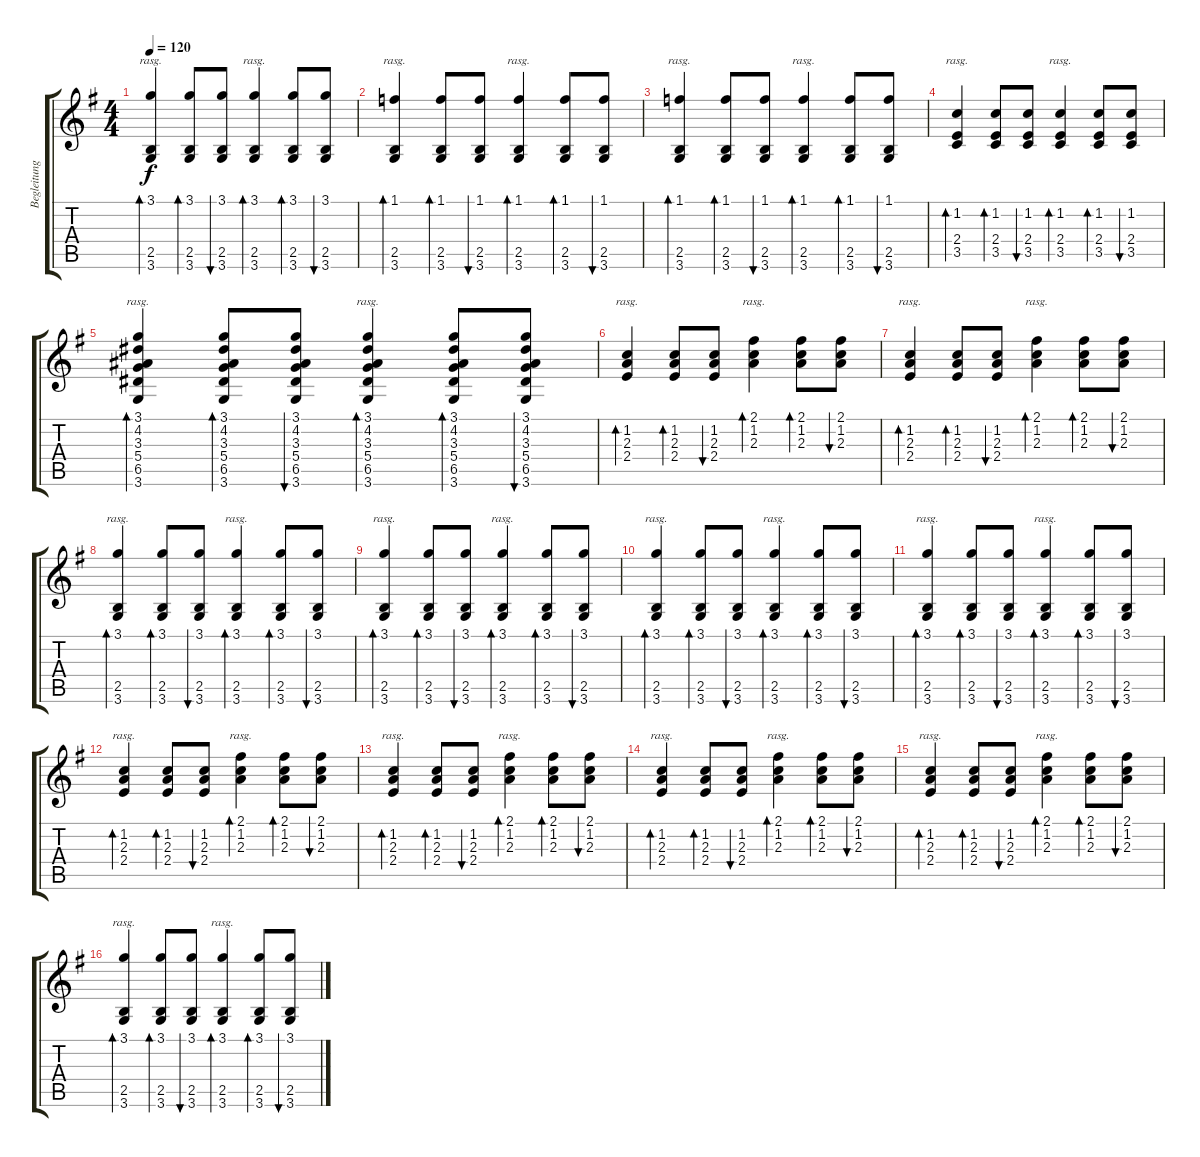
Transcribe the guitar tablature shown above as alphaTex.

\track ("Begleitung" "Begleitung") {instrument acousticguitarsteel}
\staff {score tabs}
\tuning (E4 B3 G3 D3 A2 E2) {hide}
\ts (4 4)
\tempo 120
\clef g2
\ks g
(3.1 2.5 3.6).4{bd 240 rasg ii dy f} (3.1 2.5 3.6).8{bd 240} (3.1 2.5 3.6).8{bu 240} (3.1 2.5 3.6).4{bd 240 rasg ii} (3.1 2.5 3.6).8{bd 240} (3.1 2.5 3.6).8{bu 240} |
(1.1 2.5 3.6).4{bd 480 rasg ii} (1.1 2.5 3.6).8{bd 240} (1.1 2.5 3.6).8{bu 240} (1.1 2.5 3.6).4{bd 480 rasg ii} (1.1 2.5 3.6).8{bd 240} (1.1 2.5 3.6).8{bu 240} |
(1.1 2.5 3.6).4{bd 480 rasg ii} (1.1 2.5 3.6).8{bd 240} (1.1 2.5 3.6).8{bu 240} (1.1 2.5 3.6).4{bd 480 rasg ii} (1.1 2.5 3.6).8{bd 240} (1.1 2.5 3.6).8{bu 240} |
(1.2 2.4 3.5).4{bd 480 rasg ii} (1.2 2.4 3.5).8{bd 240} (1.2 2.4 3.5).8{bu 240} (1.2 2.4 3.5).4{bd 480 rasg ii} (1.2 2.4 3.5).8{bd 240} (1.2 2.4 3.5).8{bu 240} |
(3.1 4.2 3.3 5.4 6.5 3.6).4{bd 480 rasg ii} (3.1 4.2 3.3 5.4 6.5 3.6).8{bd 240} (3.1 4.2 3.3 5.4 6.5 3.6).8{bu 240} (3.1 4.2 3.3 5.4 6.5 3.6).4{bd 480 rasg ii} (3.1 4.2 3.3 5.4 6.5 3.6).8{bd 240} (3.1 4.2 3.3 5.4 6.5 3.6).8{bu 240} |
(1.2 2.3 2.4).4{bd 480 rasg ii} (1.2 2.3 2.4).8{bd 240} (1.2 2.3 2.4).8{bu 240} (2.1 1.2 2.3).4{bd 480 rasg ii} (2.1 1.2 2.3).8{bd 240} (2.1 1.2 2.3).8{bu 240} |
(1.2 2.3 2.4).4{bd 480 rasg ii} (1.2 2.3 2.4).8{bd 240} (1.2 2.3 2.4).8{bu 240} (2.1 1.2 2.3).4{bd 480 rasg ii} (2.1 1.2 2.3).8{bd 240} (2.1 1.2 2.3).8{bu 240} |
(3.1 2.5 3.6).4{bd 240 rasg ii} (3.1 2.5 3.6).8{bd 240} (3.1 2.5 3.6).8{bu 240} (3.1 2.5 3.6).4{bd 240 rasg ii} (3.1 2.5 3.6).8{bd 240} (3.1 2.5 3.6).8{bu 240} |
(3.1 2.5 3.6).4{bd 240 rasg ii} (3.1 2.5 3.6).8{bd 240} (3.1 2.5 3.6).8{bu 240} (3.1 2.5 3.6).4{bd 240 rasg ii} (3.1 2.5 3.6).8{bd 240} (3.1 2.5 3.6).8{bu 240} |
(3.1 2.5 3.6).4{bd 240 rasg ii} (3.1 2.5 3.6).8{bd 240} (3.1 2.5 3.6).8{bu 240} (3.1 2.5 3.6).4{bd 240 rasg ii} (3.1 2.5 3.6).8{bd 240} (3.1 2.5 3.6).8{bu 240} |
(3.1 2.5 3.6).4{bd 240 rasg ii} (3.1 2.5 3.6).8{bd 240} (3.1 2.5 3.6).8{bu 240} (3.1 2.5 3.6).4{bd 240 rasg ii} (3.1 2.5 3.6).8{bd 240} (3.1 2.5 3.6).8{bu 240} |
(1.2 2.3 2.4).4{bd 480 rasg ii} (1.2 2.3 2.4).8{bd 240} (1.2 2.3 2.4).8{bu 240} (2.1 1.2 2.3).4{bd 480 rasg ii} (2.1 1.2 2.3).8{bd 240} (2.1 1.2 2.3).8{bu 240} |
(1.2 2.3 2.4).4{bd 480 rasg ii} (1.2 2.3 2.4).8{bd 240} (1.2 2.3 2.4).8{bu 240} (2.1 1.2 2.3).4{bd 480 rasg ii} (2.1 1.2 2.3).8{bd 240} (2.1 1.2 2.3).8{bu 240} |
(1.2 2.3 2.4).4{bd 480 rasg ii} (1.2 2.3 2.4).8{bd 240} (1.2 2.3 2.4).8{bu 240} (2.1 1.2 2.3).4{bd 480 rasg ii} (2.1 1.2 2.3).8{bd 240} (2.1 1.2 2.3).8{bu 240} |
(1.2 2.3 2.4).4{bd 480 rasg ii} (1.2 2.3 2.4).8{bd 240} (1.2 2.3 2.4).8{bu 240} (2.1 1.2 2.3).4{bd 480 rasg ii} (2.1 1.2 2.3).8{bd 240} (2.1 1.2 2.3).8{bu 240} |
(3.1 2.5 3.6).4{bd 240 rasg ii} (3.1 2.5 3.6).8{bd 240} (3.1 2.5 3.6).8{bu 240} (3.1 2.5 3.6).4{bd 240 rasg ii} (3.1 2.5 3.6).8{bd 240} (3.1 2.5 3.6).8{bu 240}
